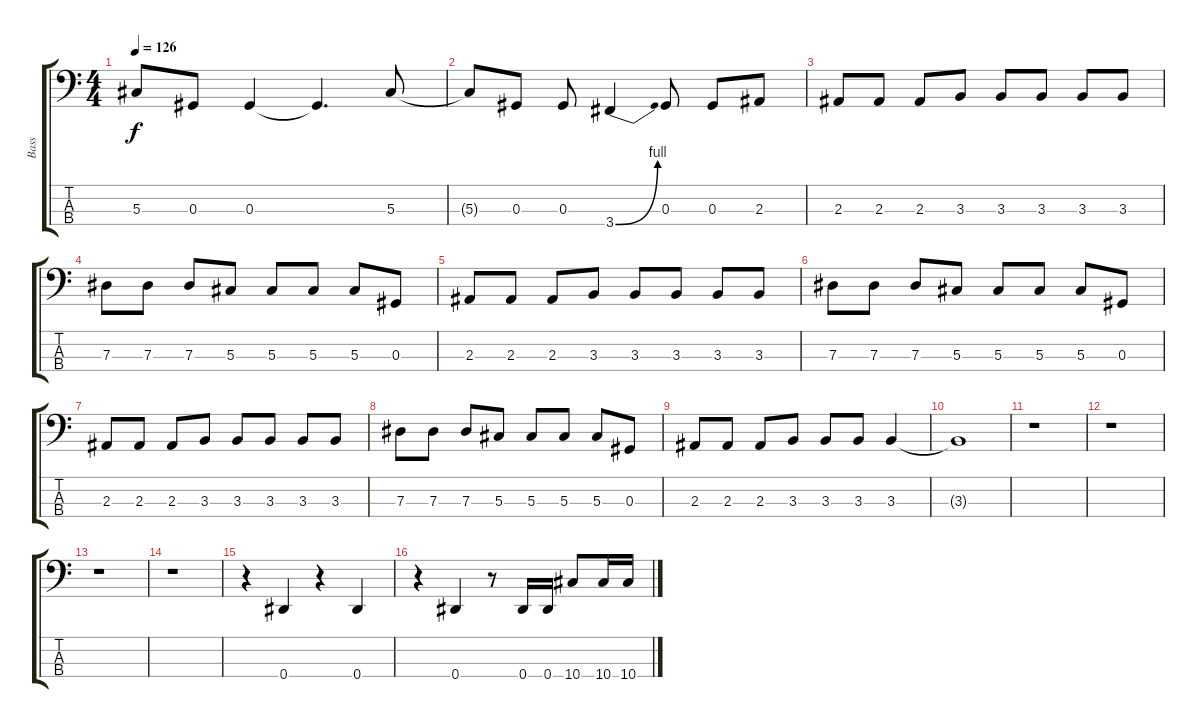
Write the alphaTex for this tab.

\track ("Bass" "Bass") {instrument electricbassfinger}
\staff {score tabs}
\tuning (Gb2 Db2 Ab1 Eb1) {hide}
\ts (4 4)
\tempo 126
\clef f4
\ks c
5.3{t}.8{dy f} 0.3.8 0.3.4 0.3{t}.4{d} 5.3.8 |
5.3{t}.8 0.3.8 0.3.8 3.4{be (bend 0 0 60 4)}.4 0.3.8 0.3.8 2.3.8 |
2.3.8 2.3.8 2.3.8 3.3.8 3.3.8 3.3.8 3.3.8 3.3.8 |
7.3.8 7.3.8 7.3.8 5.3.8 5.3.8 5.3.8 5.3.8 0.3.8 |
2.3.8 2.3.8 2.3.8 3.3.8 3.3.8 3.3.8 3.3.8 3.3.8 |
7.3.8 7.3.8 7.3.8 5.3.8 5.3.8 5.3.8 5.3.8 0.3.8 |
2.3.8 2.3.8 2.3.8 3.3.8 3.3.8 3.3.8 3.3.8 3.3.8 |
7.3.8 7.3.8 7.3.8 5.3.8 5.3.8 5.3.8 5.3.8 0.3.8 |
2.3.8 2.3.8 2.3.8 3.3.8 3.3.8 3.3.8 3.3.4 |
3.3{t}.1 |
r.1 |
r.1 |
r.1 |
r.1 |
r.4 0.4.4 r.4 0.4.4 |
r.4 0.4.4 r.8 0.4.16 0.4.16 10.4.8 10.4.16 10.4.16
